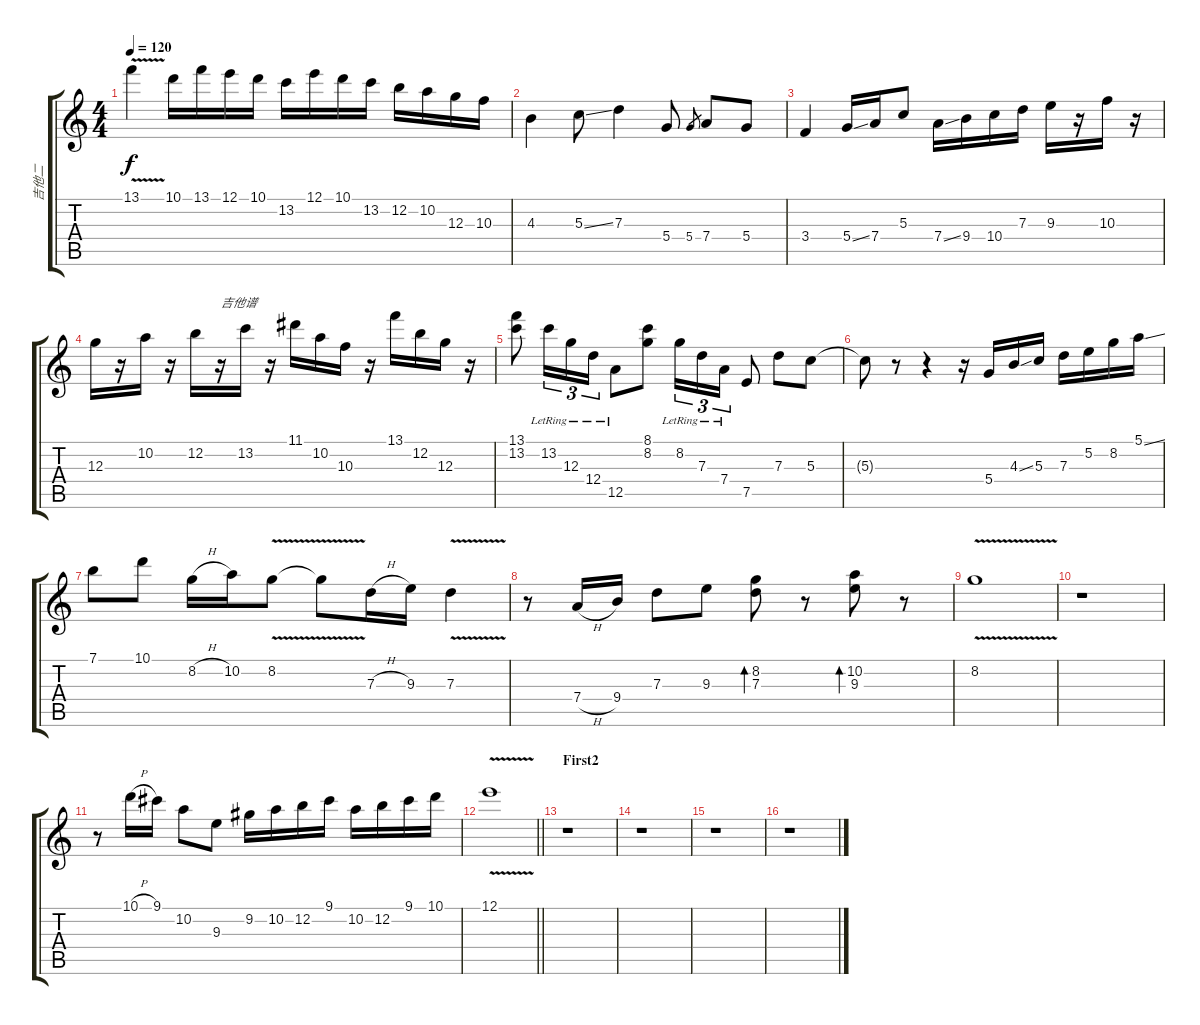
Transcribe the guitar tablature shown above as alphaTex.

\track ("吉他二" "吉他二") {instrument acousticguitarsteel}
\staff {score tabs}
\tuning (E4 B3 G3 D3 A2 E2) {hide}
\ts (4 4)
\tempo 120
\clef g2
\ks c
13.1{v}.4{dy f} 10.1.16 13.1.16 12.1.16 10.1.16 13.2.16 12.1.16 10.1.16 13.2.16 12.2.16 10.2.16 12.3.16 10.3.16 |
4.3.4 5.3{ss}.8 7.3.4 5.4.8 5.4.8{gr} 7.4.8 5.4.8 |
3.4.4 5.4{ss}.16 7.4.16 5.3.8 7.4{ss}.16 9.4.16 10.4.16 7.3.16 9.3.16 r.16 10.3.16 r.16 |
12.3.16 r.16 10.2.16 r.16 12.2.16 r.16{txt "吉他谱"} 13.2.16 r.16 11.1.16 10.2.16 10.3.16 r.16 13.1.16 12.2.16 12.3.16 r.16 |
(13.1 13.2).8 13.2{lr}.16{tu (3 2)} 12.3{lr}.16{tu (3 2)} 12.4{lr}.16{tu (3 2)} 12.5{lr}.8 (8.1 8.2).8 8.2{lr}.16{tu (3 2)} 7.3{lr}.16{tu (3 2)} 7.4{lr}.16{tu (3 2)} 7.5.8 7.3.8 5.3.8 |
5.3{t}.8 r.8 r.4 r.16 5.4.16 4.3{ss}.16 5.3.16 7.3.16 5.2.16 8.2.16 5.1{ss}.16 |
7.1.8 10.1.8 8.2{h}.16 10.2.16 8.2{v}.8 8.2{t}.8 7.3{h}.16 9.3.16 7.3{v}.4 |
r.8 7.4{h}.16 9.4.16 7.3.8 9.3.8 (8.2 7.3).8{bd 120} r.8 (10.2 9.3).8{bd 120} r.8 |
8.2{v}.1 |
r.1 |
r.8 10.1{h}.16 9.1.16 10.2.8 9.3.8 9.2.16 10.2.16 12.2.16 9.1.16 10.2.16 12.2.16 9.1.16 10.1.16 |
\barLineRight lightlight
12.1{v}.1 |
\section ("" "First2")
r.1 |
r.1 |
r.1 |
r.1
